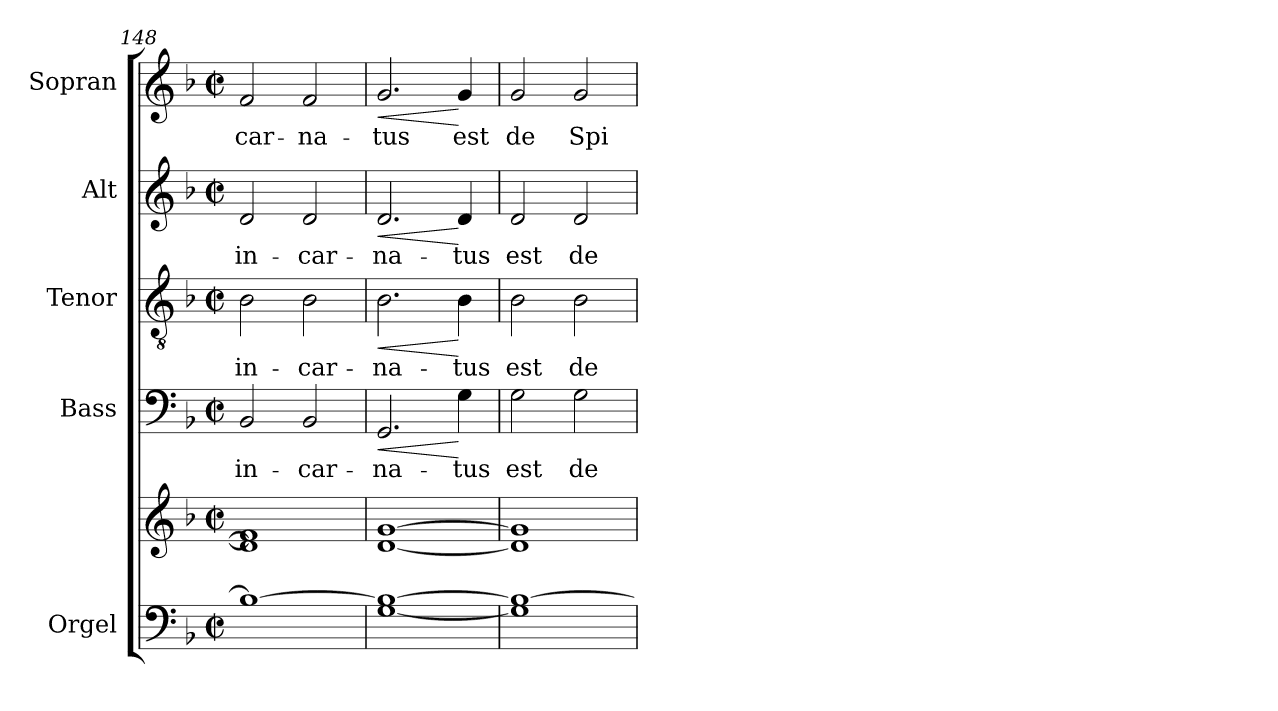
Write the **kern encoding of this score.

**kern	**kern	**kern	**text	**dynam	**kern	**text	**dynam	**kern	**text	**dynam	**kern	**text	**dynam
*part5	*part5	*part4	*part4	*part4	*part3	*part3	*part3	*part2	*part2	*part2	*part1	*part1	*part1
*staff6	*staff5	*staff4	*staff4	*staff4	*staff3	*staff3	*staff3	*staff2	*staff2	*staff2	*staff1	*staff1	*staff1
*I"Orgel	*	*I"Bass	*	*	*I"Tenor	*	*	*I"Alt	*	*	*I"Sopran	*	*
*I'Org.	*	*I'B.	*	*	*I'T.	*	*	*I'A.	*	*	*I'S.	*	*
*clefF4	*clefG2	*clefF4	*	*	*clefGv2	*	*	*clefG2	*	*	*clefG2	*	*
*k[b-]	*k[b-]	*k[b-]	*	*	*k[b-]	*	*	*k[b-]	*	*	*k[b-]	*	*
*F:	*F:	*F:	*	*	*F:	*	*	*F:	*	*	*F:	*	*
*M2/2	*M2/2	*M2/2	*	*	*M2/2	*	*	*M2/2	*	*	*M2/2	*	*
*met(c|)	*met(c|)	*met(c|)	*	*	*met(c|)	*	*	*met(c|)	*	*	*met(c|)	*	*
=148	=148	=148	=148	=148	=148	=148	=148	=148	=148	=148	=148	=148	=148
*	*^	*	*	*	*	*	*	*	*	*	*	*	*
!	!	!	!	!LO:LY:b	!	!	!LO:LY:b	!	!	!LO:LY:b	!	!	!LO:LY:b	!
1B-_	1f]	1d]	2BB-/	in-	.	2B-\	in-	.	2d/	in-	.	2f/	-car-	.
!	!	!	!	!LO:LY:b	!	!	!LO:LY:b	!	!	!LO:LY:b	!	!	!LO:LY:b	!
.	.	.	2BB-/	-car-	.	2B-\	-car-	.	2d/	-car-	.	2f/	-na-	.
=149	=149	=149	=149	=149	=149	=149	=149	=149	=149	=149	=149	=149	=149	=149
*^	*	*	*	*	*	*	*	*	*	*	*	*	*	*
!	!	!	!	!	!LO:LY:b	!LO:HP:b	!	!LO:LY:b	!LO:HP:b	!	!LO:LY:b	!LO:HP:b	!	!LO:LY:b	!LO:HP:b
1B-_	[<1G	[>1g	[<1d	2.GG/	-na-	<	2.B-\	-na-	<	2.d/	-na-	<	2.g/	-tus	<
!	!	!	!	!	!LO:LY:b	!	!	!LO:LY:b	!	!	!LO:LY:b	!	!	!LO:LY:b	!
.	.	.	.	4G\	-tus	[	4B-\	-tus	[	4d/	-tus	[	4g/	est	[
=150	=150	=150	=150	=150	=150	=150	=150	=150	=150	=150	=150	=150	=150	=150	=150
!	!	!	!	!	!LO:LY:b	!	!	!LO:LY:b	!	!	!LO:LY:b	!	!	!LO:LY:b	!
1B-_	1G]	1g]	1d]	2G\	est	.	2B-\	est	.	2d/	est	.	2g/	de	.
!	!	!	!	!	!LO:LY:b	!	!	!LO:LY:b	!	!	!LO:LY:b	!	!	!LO:LY:b	!
.	.	.	.	2G\	de	.	2B-\	de	.	2d/	de	.	2g/	Spi-	.
*v	*v	*	*	*	*	*	*	*	*	*	*	*	*	*	*
*	*v	*v	*	*	*	*	*	*	*	*	*	*	*	*
=	=	=	=	=	=	=	=	=	=	=	=	=	=
*-	*-	*-	*-	*-	*-	*-	*-	*-	*-	*-	*-	*-	*-
